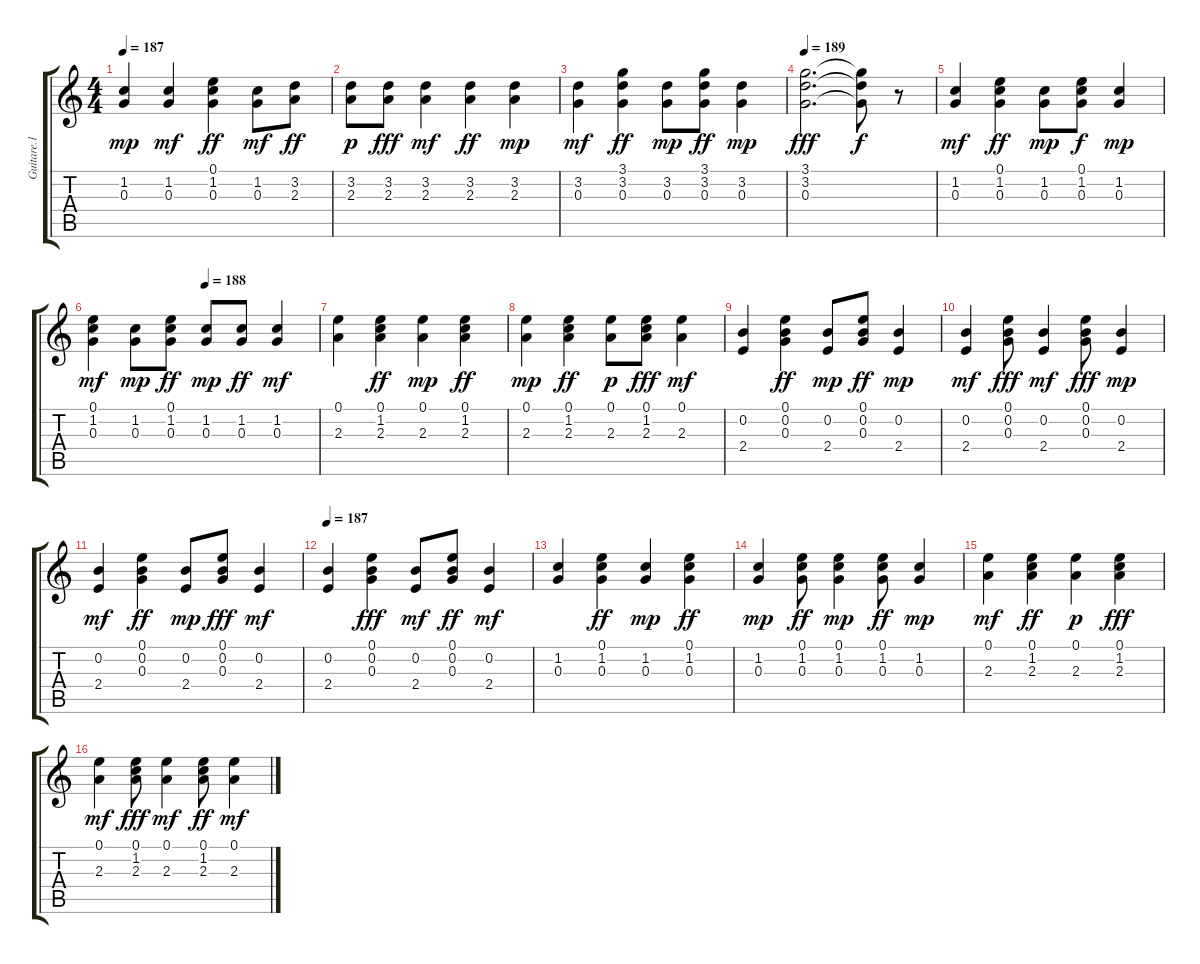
\track ("Guitare.1           " "Guitare.1 ") {instrument acousticguitarsteel}
\staff {score tabs}
\tuning (E4 B3 G3 D3 A2 E2) {hide}
\ts (4 4)
\tempo 187
\clef g2
\ks c
(1.2 0.3).4{dy mp} (1.2 0.3).4{dy mf} (0.1 1.2 0.3).4{dy ff} (1.2 0.3).8{dy mf} (3.2 2.3).8{dy ff} |
(3.2 2.3).8{dy p} (3.2 2.3).8{dy fff} (3.2 2.3).4{dy mf} (3.2 2.3).4{dy ff} (3.2 2.3).4{dy mp} |
(3.2 0.3).4{dy mf} (3.1 3.2 0.3).4{dy ff} (3.2 0.3).8{dy mp} (3.1 3.2 0.3).8{dy ff} (3.2 0.3).4{dy mp} |
\tempo 189
(3.1 3.2 0.3).2{d dy fff} (3.1{t} 3.2{t} 0.3{t}).8{dy f} r.8 |
(1.2 0.3).4{dy mf} (0.1 1.2 0.3).4{dy ff} (1.2 0.3).8{dy mp} (0.1 1.2 0.3).8{dy f} (1.2 0.3).4{dy mp} |
\tempo (188 0.5)
(0.1 1.2 0.3).4{dy mf} (1.2 0.3).8{dy mp} (0.1 1.2 0.3).8{dy ff} (1.2 0.3).8{dy mp} (1.2 0.3).8{dy ff} (1.2 0.3).4{dy mf} |
(0.1 2.3).4 (0.1 1.2 2.3).4{dy ff} (0.1 2.3).4{dy mp} (0.1 1.2 2.3).4{dy ff} |
(0.1 2.3).4{dy mp} (0.1 1.2 2.3).4{dy ff} (0.1 2.3).8{dy p} (0.1 1.2 2.3).8{dy fff} (0.1 2.3).4{dy mf} |
(0.2 2.4).4 (0.1 0.2 0.3).4{dy ff} (0.2 2.4).8{dy mp} (0.1 0.2 0.3).8{dy ff} (0.2 2.4).4{dy mp} |
(0.2 2.4).4{dy mf} (0.1 0.2 0.3).8{dy fff} (0.2 2.4).4{dy mf} (0.1 0.2 0.3).8{dy fff} (0.2 2.4).4{dy mp} |
(0.2 2.4).4{dy mf} (0.1 0.2 0.3).4{dy ff} (0.2 2.4).8{dy mp} (0.1 0.2 0.3).8{dy fff} (0.2 2.4).4{dy mf} |
\tempo 187
(0.2 2.4).4 (0.1 0.2 0.3).4{dy fff} (0.2 2.4).8{dy mf} (0.1 0.2 0.3).8{dy ff} (0.2 2.4).4{dy mf} |
(1.2 0.3).4 (0.1 1.2 0.3).4{dy ff} (1.2 0.3).4{dy mp} (0.1 1.2 0.3).4{dy ff} |
(1.2 0.3).4{dy mp} (0.1 1.2 0.3).8{dy ff} (0.1 1.2 0.3).4{dy mp} (0.1 1.2 0.3).8{dy ff} (1.2 0.3).4{dy mp} |
(0.1 2.3).4{dy mf} (0.1 1.2 2.3).4{dy ff} (0.1 2.3).4{dy p} (0.1 1.2 2.3).4{dy fff} |
(0.1 2.3).4{dy mf} (0.1 1.2 2.3).8{dy fff} (0.1 2.3).4{dy mf} (0.1 1.2 2.3).8{dy ff} (0.1 2.3).4{dy mf}
